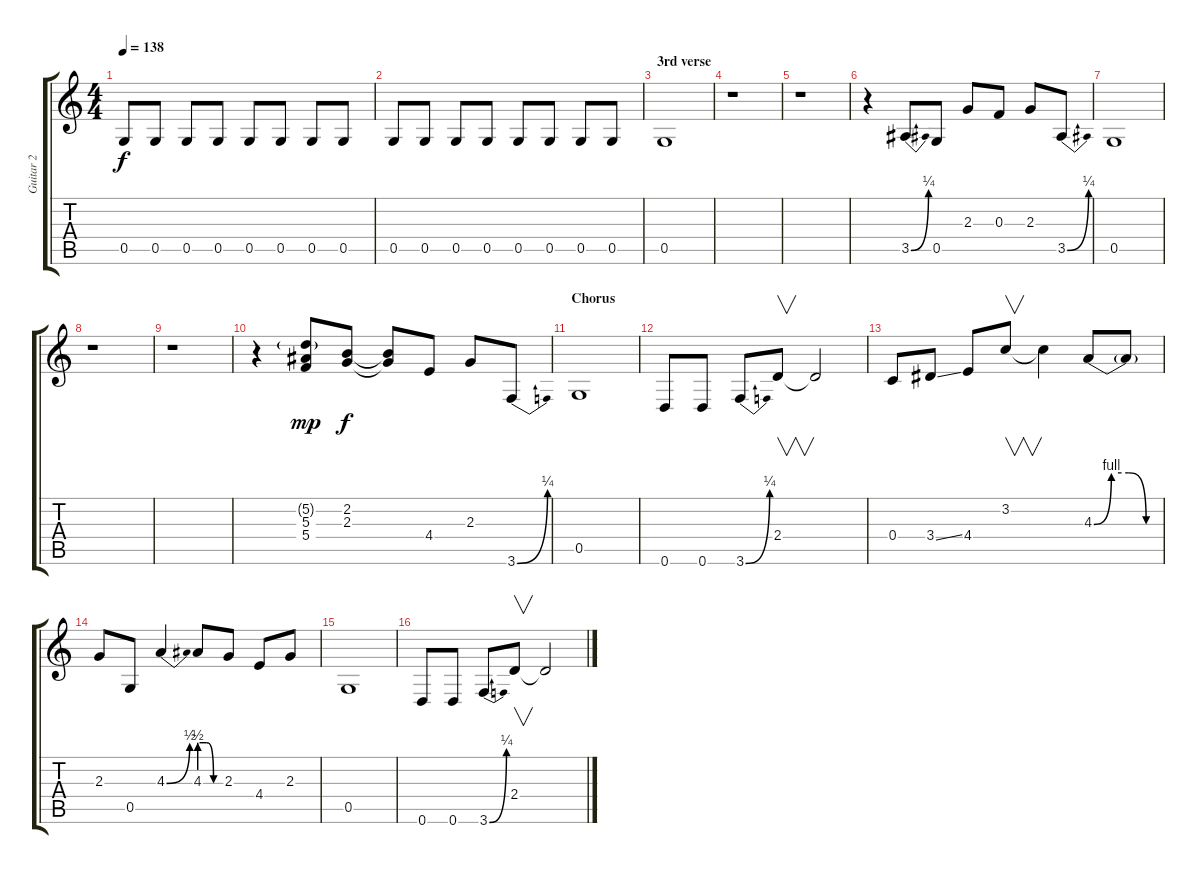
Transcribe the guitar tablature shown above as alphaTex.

\track ("Guitar 2" "Guitar 2") {instrument overdrivenguitar}
\staff {score tabs}
\tuning (D4 A3 F3 C3 G2 D2) {hide}
\ts (4 4)
\tempo 138
\clef g2
\ks c
0.5.8{dy f} 0.5.8 0.5.8 0.5.8 0.5.8 0.5.8 0.5.8 0.5.8 |
0.5.8 0.5.8 0.5.8 0.5.8 0.5.8 0.5.8 0.5.8 0.5.8 |
\section ("" "3rd verse")
0.5.1 |
r.1 |
r.1 |
r.4 3.5{be (bend 0 0 60 1)}.8 0.5.8 2.3.8 0.3.8 2.3.8 3.5{be (bend 0 0 60 1)}.8 |
0.5.1 |
r.1 |
r.1 |
r.4 (5.2{g} 5.3 5.4).8{dy mp} (2.2 2.3).8{dy f} (2.2{t} 2.3{t}).8 4.4.8 2.3.8 3.6{be (bend 0 0 60 1)}.8 |
\section ("" "Chorus")
0.5.1 |
0.6.8 0.6.8 3.6{be (bend 0 0 60 1)}.8 2.4.8{v} 2.4{t}.2 |
0.4.8 3.4{ss}.8 4.4.8 3.2.8{v} 3.2{t}.4 4.3{be (custom 0 0 15 4 30 4 45 0 60 0)}.8 4.3{t}.8 |
2.3.8 0.5.8 4.3{be (bend 0 0 60 2)}.4 4.3{be (custom 0 2 20 2 40 0 60 0)}.8 2.3.8 4.4.8 2.3.8 |
0.5.1 |
0.6.8 0.6.8 3.6{be (bend 0 0 60 1)}.8 2.4.8{v} 2.4{t}.2
